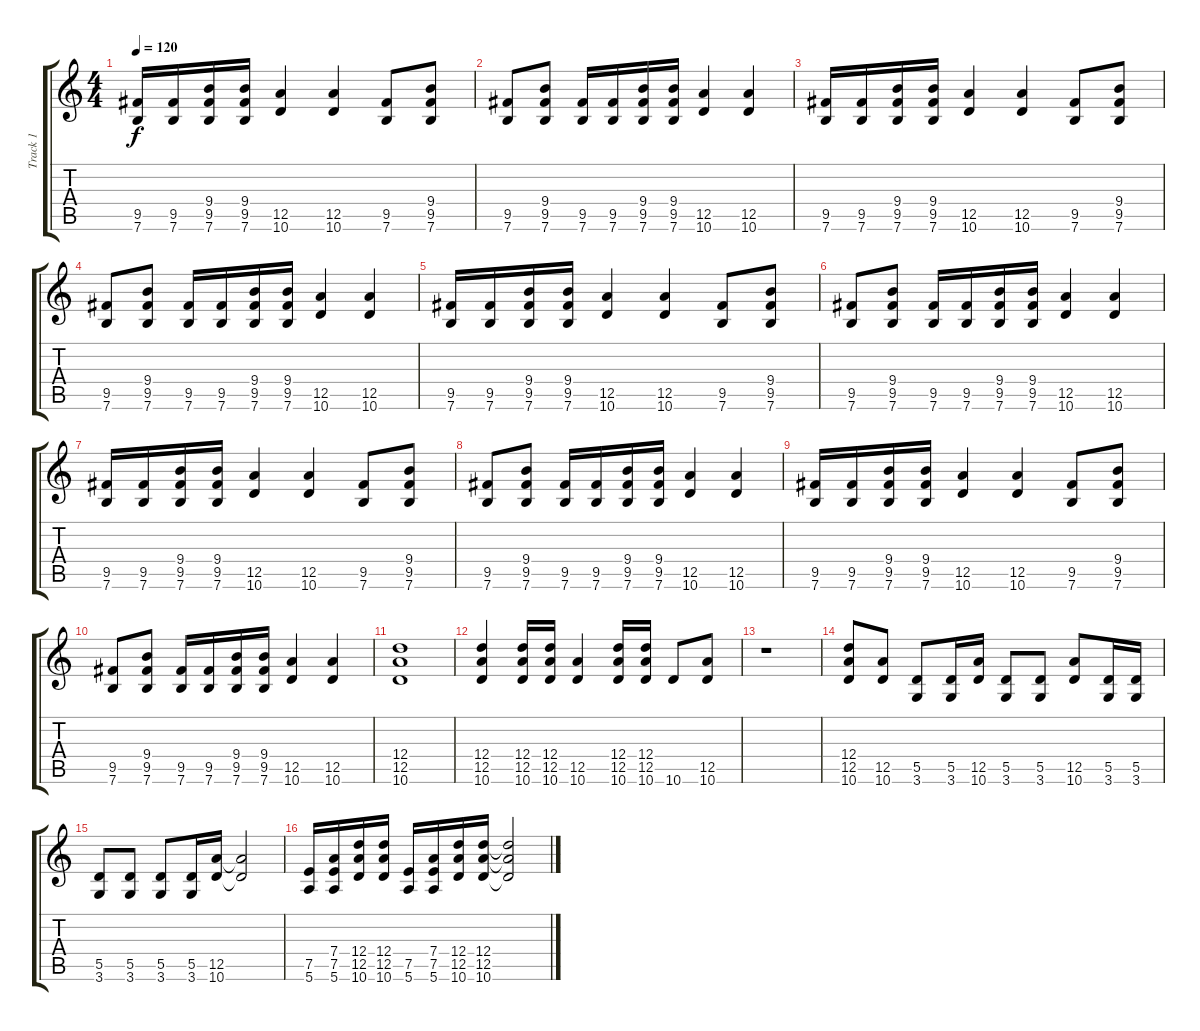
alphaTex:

\track ("Track 1" "Track 1") {instrument distortionguitar}
\staff {score tabs}
\tuning (E4 B3 G3 D3 A2 E2) {hide}
\ts (4 4)
\tempo 120
\clef g2
\ks c
(9.5 7.6).16{dy f} (9.5 7.6).16 (9.4 9.5 7.6).16 (9.4 9.5 7.6).16 (12.5 10.6).4 (12.5 10.6).4 (9.5 7.6).8 (9.4 9.5 7.6).8 |
(9.5 7.6).8 (9.4 9.5 7.6).8 (9.5 7.6).16 (9.5 7.6).16 (9.4 9.5 7.6).16 (9.4 9.5 7.6).16 (12.5 10.6).4 (12.5 10.6).4 |
(9.5 7.6).16 (9.5 7.6).16 (9.4 9.5 7.6).16 (9.4 9.5 7.6).16 (12.5 10.6).4 (12.5 10.6).4 (9.5 7.6).8 (9.4 9.5 7.6).8 |
(9.5 7.6).8 (9.4 9.5 7.6).8 (9.5 7.6).16 (9.5 7.6).16 (9.4 9.5 7.6).16 (9.4 9.5 7.6).16 (12.5 10.6).4 (12.5 10.6).4 |
(9.5 7.6).16 (9.5 7.6).16 (9.4 9.5 7.6).16 (9.4 9.5 7.6).16 (12.5 10.6).4 (12.5 10.6).4 (9.5 7.6).8 (9.4 9.5 7.6).8 |
(9.5 7.6).8 (9.4 9.5 7.6).8 (9.5 7.6).16 (9.5 7.6).16 (9.4 9.5 7.6).16 (9.4 9.5 7.6).16 (12.5 10.6).4 (12.5 10.6).4 |
(9.5 7.6).16 (9.5 7.6).16 (9.4 9.5 7.6).16 (9.4 9.5 7.6).16 (12.5 10.6).4 (12.5 10.6).4 (9.5 7.6).8 (9.4 9.5 7.6).8 |
(9.5 7.6).8 (9.4 9.5 7.6).8 (9.5 7.6).16 (9.5 7.6).16 (9.4 9.5 7.6).16 (9.4 9.5 7.6).16 (12.5 10.6).4 (12.5 10.6).4 |
(9.5 7.6).16 (9.5 7.6).16 (9.4 9.5 7.6).16 (9.4 9.5 7.6).16 (12.5 10.6).4 (12.5 10.6).4 (9.5 7.6).8 (9.4 9.5 7.6).8 |
(9.5 7.6).8 (9.4 9.5 7.6).8 (9.5 7.6).16 (9.5 7.6).16 (9.4 9.5 7.6).16 (9.4 9.5 7.6).16 (12.5 10.6).4 (12.5 10.6).4 |
(12.4 12.5 10.6).1 |
(12.4 12.5 10.6).4 (12.4 12.5 10.6).16 (12.4 12.5 10.6).16 (12.5 10.6).4 (12.4 12.5 10.6).16 (12.4 12.5 10.6).16 10.6.8 (12.5 10.6).8 |
r.1 |
(12.4 12.5 10.6).8 (12.5 10.6).8 (5.5 3.6).8 (5.5 3.6).16 (12.5 10.6).16 (5.5 3.6).8 (5.5 3.6).8 (12.5 10.6).8 (5.5 3.6).16 (5.5 3.6).16 |
(5.5 3.6).8 (5.5 3.6).8 (5.5 3.6).8 (5.5 3.6).16 (12.5 10.6).16 (12.5{t} 10.6{t}).2 |
(7.5 5.6).16 (7.4 7.5 5.6).16 (12.4 12.5 10.6).16 (12.4 12.5 10.6).16 (7.5 5.6).16 (7.4 7.5 5.6).16 (12.4 12.5 10.6).16 (12.4 12.5 10.6).16 (12.4{t} 12.5{t} 10.6{t}).2
